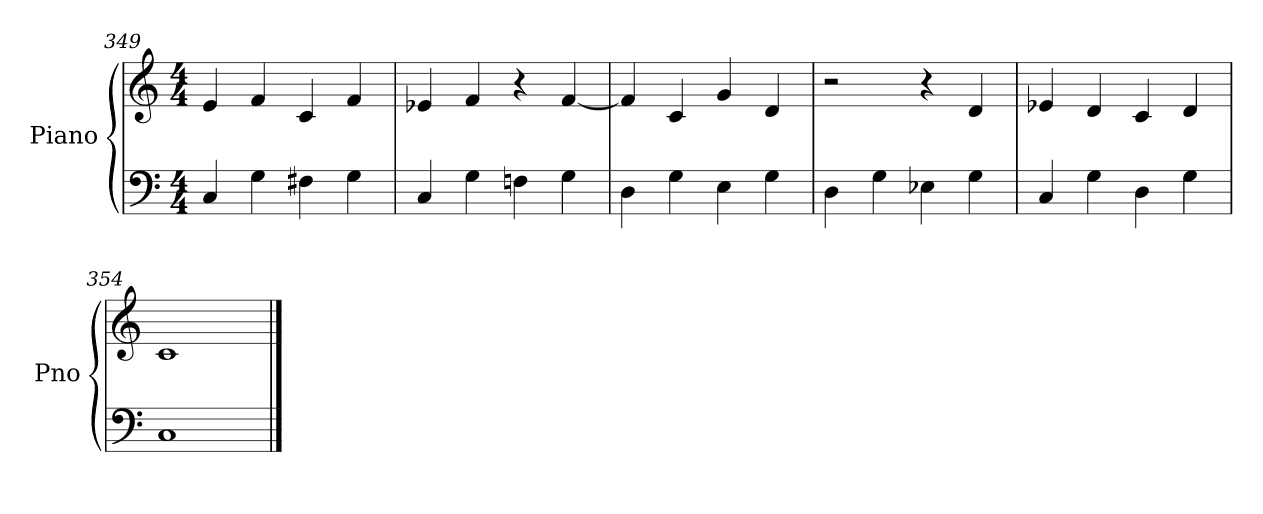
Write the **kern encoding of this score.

**kern	**kern
*part1	*part1
*staff2	*staff1
*I"Piano	*
*I'Pno	*
!!LO:PB:g=z
*clefF4	*clefG2
*k[]	*k[]
*M4/4	*M4/4
=349	=349
4C/	4e/
4G\	4f/
4F#X\	4c/
4G\	4f/
=350	=350
4C/	4e-X/
4G\	4f/
4Fn\	4r
4G\	[4f/
=351	=351
4D\	4f/]
4G\	4c/
4E\	4g/
4G\	4d/
=352	=352
4D\	2r
4G\	.
4E-X\	4r
4G\	4d/
=353	=353
4C/	4e-X/
4G\	4d/
4D\	4c/
4G\	4d/
=354	=354
1C	1c
==	==
*-	*-
